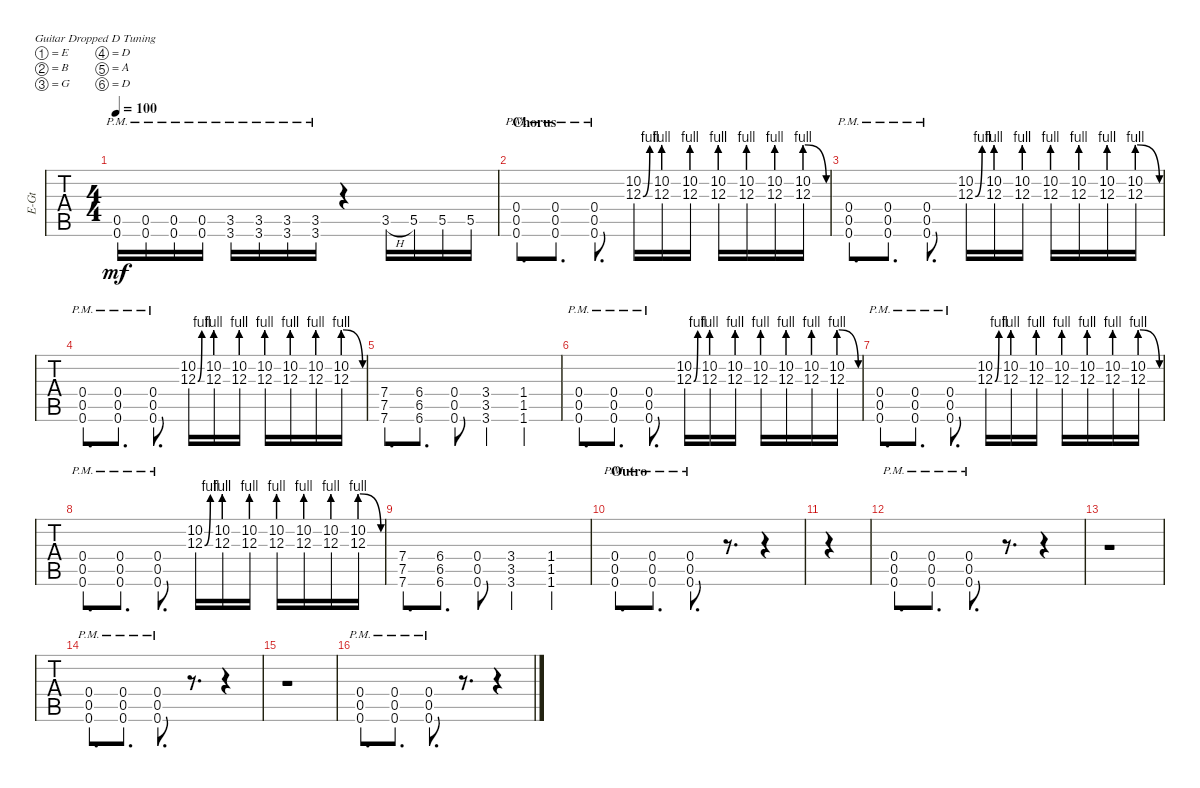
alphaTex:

\defaultSystemsLayout 4
\bracketExtendMode groupsimilarinstruments
\multiBarRest
\otherSystemsTrackNameOrientation horizontal
\track ("David" "E-Gt") {instrument distortionguitar}
\staff {tabs}
\tuning (E4 B3 G3 D3 A2 D2)
\ts (4 4)
\tempo 100
\clef g2
\ks c
(0.5{pm} 0.6{pm}).16{dy mf} (0.5{pm} 0.6{pm}).16 (0.5{pm} 0.6{pm}).16 (0.5{pm} 0.6{pm}).16 (3.5{pm} 3.6{pm}).16 (3.5{pm} 3.6{pm}).16 (3.5{pm} 3.6{pm}).16 (3.5{pm} 3.6{pm}).16 r.4 3.5{h}.16 5.5.16 5.5.16 5.5.16 |
\section ("" "Chorus")
(0.6{pm} 0.5{pm} 0.4{pm}).8{d} (0.6{pm} 0.5{pm} 0.4{pm}).8{d} (0.6{pm} 0.5{pm} 0.4{pm}).8{d} (12.3{be (bend 0 0 15 4)} 10.2).16 (12.3{be (prebend 0 4 60 4)} 10.2).16 (12.3{be (prebend 0 4 60 4)} 10.2).16 (12.3{be (prebend 0 4 60 4)} 10.2).16 (12.3{be (prebend 0 4 60 4)} 10.2).16 (12.3{be (prebend 0 4 60 4)} 10.2).16 (12.3{be (prebendrelease 0 4 15 0)} 10.2).16 |
(0.6{pm} 0.5{pm} 0.4{pm}).8{d} (0.6{pm} 0.5{pm} 0.4{pm}).8{d} (0.6{pm} 0.5{pm} 0.4{pm}).8{d} (12.3{be (bend 0 0 15 4)} 10.2).16 (12.3{be (prebend 0 4 60 4)} 10.2).16 (12.3{be (prebend 0 4 60 4)} 10.2).16 (12.3{be (prebend 0 4 60 4)} 10.2).16 (12.3{be (prebend 0 4 60 4)} 10.2).16 (12.3{be (prebend 0 4 60 4)} 10.2).16 (12.3{be (prebendrelease 0 4 15 0)} 10.2).16 |
(0.6{pm} 0.5{pm} 0.4{pm}).8{d} (0.6{pm} 0.5{pm} 0.4{pm}).8{d} (0.6{pm} 0.5{pm} 0.4{pm}).8{d} (12.3{be (bend 0 0 15 4)} 10.2).16 (12.3{be (prebend 0 4 60 4)} 10.2).16 (12.3{be (prebend 0 4 60 4)} 10.2).16 (12.3{be (prebend 0 4 60 4)} 10.2).16 (12.3{be (prebend 0 4 60 4)} 10.2).16 (12.3{be (prebend 0 4 60 4)} 10.2).16 (12.3{be (prebendrelease 0 4 15 0)} 10.2).16 |
(7.5 7.6 7.4).8{d} (6.6{acc #} 6.5{acc #} 6.4{acc #}).8{d} (0.5 0.6 0.4).8 (3.6 3.5 3.4).4 (1.6{acc #} 1.5{acc #} 1.4{acc #}).4 |
(0.6{pm} 0.5{pm} 0.4{pm}).8{d} (0.6{pm} 0.5{pm} 0.4{pm}).8{d} (0.6{pm} 0.5{pm} 0.4{pm}).8{d} (12.3{be (bend 0 0 15 4)} 10.2).16 (12.3{be (prebend 0 4 60 4)} 10.2).16 (12.3{be (prebend 0 4 60 4)} 10.2).16 (12.3{be (prebend 0 4 60 4)} 10.2).16 (12.3{be (prebend 0 4 60 4)} 10.2).16 (12.3{be (prebend 0 4 60 4)} 10.2).16 (12.3{be (prebendrelease 0 4 15 0)} 10.2).16 |
(0.6{pm} 0.5{pm} 0.4{pm}).8{d} (0.6{pm} 0.5{pm} 0.4{pm}).8{d} (0.6{pm} 0.5{pm} 0.4{pm}).8{d} (12.3{be (bend 0 0 15 4)} 10.2).16 (12.3{be (prebend 0 4 60 4)} 10.2).16 (12.3{be (prebend 0 4 60 4)} 10.2).16 (12.3{be (prebend 0 4 60 4)} 10.2).16 (12.3{be (prebend 0 4 60 4)} 10.2).16 (12.3{be (prebend 0 4 60 4)} 10.2).16 (12.3{be (prebendrelease 0 4 15 0)} 10.2).16 |
(0.6{pm} 0.5{pm} 0.4{pm}).8{d} (0.6{pm} 0.5{pm} 0.4{pm}).8{d} (0.6{pm} 0.5{pm} 0.4{pm}).8{d} (12.3{be (bend 0 0 15 4)} 10.2).16 (12.3{be (prebend 0 4 60 4)} 10.2).16 (12.3{be (prebend 0 4 60 4)} 10.2).16 (12.3{be (prebend 0 4 60 4)} 10.2).16 (12.3{be (prebend 0 4 60 4)} 10.2).16 (12.3{be (prebend 0 4 60 4)} 10.2).16 (12.3{be (prebendrelease 0 4 15 0)} 10.2).16 |
(7.5 7.6 7.4).8{d} (6.6{acc #} 6.5{acc #} 6.4{acc #}).8{d} (0.5 0.6 0.4).8 (3.6 3.5 3.4).4 (1.6{acc #} 1.5{acc #} 1.4{acc #}).4 |
\section ("" "Outro")
(0.6{pm} 0.5{pm} 0.4{pm}).8{d} (0.6{pm} 0.5{pm} 0.4{pm}).8{d} (0.6{pm} 0.5{pm} 0.4{pm}).8{d} r.8{d} r.4 |
|
(0.6{pm} 0.5{pm} 0.4{pm}).8{d} (0.6{pm} 0.5{pm} 0.4{pm}).8{d} (0.6{pm} 0.5{pm} 0.4{pm}).8{d} r.8{d} r.4 |
r.1 |
(0.6{pm} 0.5{pm} 0.4{pm}).8{d} (0.6{pm} 0.5{pm} 0.4{pm}).8{d} (0.6{pm} 0.5{pm} 0.4{pm}).8{d} r.8{d} r.4 |
r.1 |
(0.6{pm} 0.5{pm} 0.4{pm}).8{d} (0.6{pm} 0.5{pm} 0.4{pm}).8{d} (0.6{pm} 0.5{pm} 0.4{pm}).8{d} r.8{d} r.4
